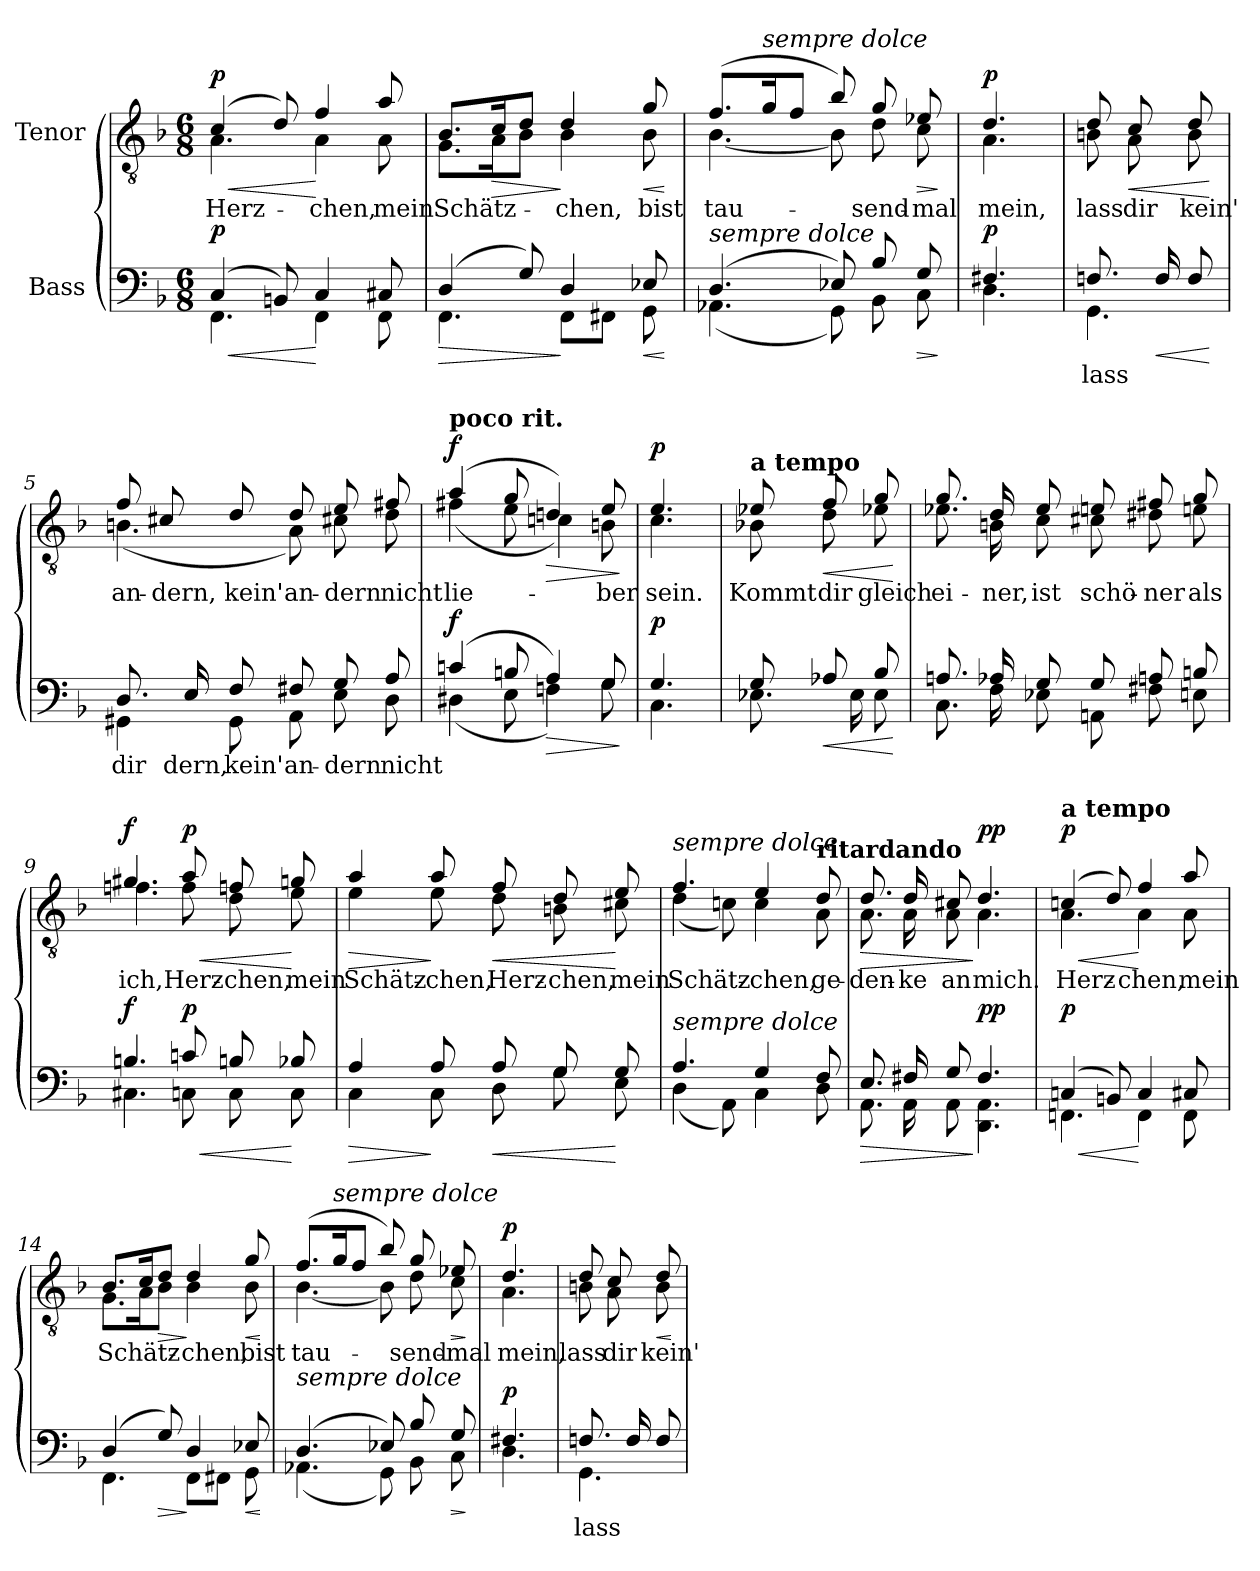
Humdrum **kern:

**kern	**text	**dynam	**kern	**text	**dynam
*part2	*part2	*part2	*part1	*part1	*part1
*staff2	*staff2	*staff2	*staff1	*staff1	*staff1
*I"Bass	*	*	*I"Tenor	*	*
*clefF4	*	*	*clefGv2	*	*
*k[b-]	*	*	*k[b-]	*	*
*M6/8	*	*	*M6/8	*	*
*MM66	*	*	*MM66	*	*
=1	=1	=1	=1	=1	=1
!	!	!	!LO:TX:a:B:t=Etwas lebhaft	!	!
!	!	!	!LO:TX:a:i:t=(doch nicht zu schnell)	!	!
!	!	!	!LO:TX:a:B:t=(	!	!
!	!	!	!LO:TX:a:B:t=-138)	!	!
!	!	!LO:HP:b	!	!LO:LY:b	!LO:HP:b
*^	*	*	*^	*	*
!	!	!	!LO:DY:n=1:b	!	!	!	!LO:DY:n=1:a
(4C/	4.FF\	.	< p	(4c/	4.A\	-Herz-	< p
8BBn/)	.	.	.	8d/)	.	.	.
!	!	!	!	!	!	!LO:LY:b	!
4C/	4FF\	.	[	4f/	4A\	-chen,	[
!	!	!	!	!	!	!LO:LY:b	!
8C#X/	8FF\	.	.	8a/	8A\	mein	.
=2	=2	=2	=2	=2	=2	=2	=2
!	!	!	!LO:HP:b	!	!	!LO:LY:b	!
(4D/	4.FF\	.	>	8.B-/L	8.G\L	Schätz-	.
!	!	!	!	!	!	!	!LO:HP:b
.	.	.	.	16c/K	16A\K	.	>
8G/)	.	.	.	8d/J	8B-\J	.	.
!	!	!	!	!	!	!LO:LY:b	!
4D/	8FF\L	.	]	4d/	4B-\	-chen,	]
.	8FF#X\J	.	.	.	.	.	.
!	!	!	!LO:HP:b	!	!	!LO:LY:b	!LO:HP:b
8E-X/	8GG\	.	<	8g/	8B-\	bist	<
*v	*v	*	*	*	*	*	*
*	*	*	*v	*v	*	*
.	.	[	.	.	[
=3	=3	=3	=3	=3	=3
*^	*	*	*	*	*
!LO:TX:a:i:t=sempre dolce	!	!	!	!	!	!
!	!	!	!	!	!LO:LY:b	!
*	*	*	*	*^	*	*
(4.D/	(4.AA-X\	.	.	(8.f/L	[4.B-\	tau-	.
!	!	!	!	!LO:TX:a:i:t=sempre dolce	!	!	!
.	.	.	.	16g/K	.	.	.
.	.	.	.	8f/J	.	.	.
8E-X/)	8GG\)	.	.	8b-/)	8B-\]	.	.
!	!	!	!	!	!	!LO:LY:b	!
8B-/	8BB-\	.	.	8g/	8d\	-send-	.
!	!	!	!LO:HP:b	!	!	!LO:LY:b	!LO:HP:b
8G/	8C\	.	>	8e-X/	8c\	-mal	>
*v	*v	*	*	*	*	*	*
*	*	*	*v	*v	*	*
.	.	]	.	.	]
=4	=4	=4	=4	=4	=4
*^	*	*	*	*	*
!	!	!	!LO:DY:b	!	!LO:LY:b	!LO:DY:a
*	*	*	*	*^	*	*
4.F#X/	4.D\	.	p	4.d/	4.A\	mein,	p
!!LO:LB:g=z	!!
=4X1	=4X1	=4X1	=4X1	=4X1	=4X1	=4X1	=4X1
!	!	!LO:LY:b	!LO:DY:b	!	!	!LO:LY:b	!LO:DY:a
8.Fn/	4.GG\	lass	other-dynamics	8d/	8Bn\	lass	other-dynamics
!	!	!	!	!	!	!LO:LY:b	!LO:HP:b
.	.	.	.	8c/	8A\	dir	<
!	!	!	!LO:HP:b	!	!	!	!
16F/	.	.	<	.	.	.	.
!	!	!	!	!	!	!LO:LY:b	!
8F/	.	.	.	8d/	8B\	kein'	.
*v	*v	*	*	*	*	*	*
*	*	*	*v	*v	*	*
.	.	[	.	.	[
=5	=5	=5	=5	=5	=5
!	!LO:LY:b	!	!	!	!
*^	*	*	*	*	*
!	!	!LO:LY:b	!	!	!LO:LY:b	!
*	*	*	*	*^	*	*
!	!	!	!	!	!	!LO:LY:b	!
8.D/	4GG#X\	dir	.	8f/	(4.Bn\	an-	.
!	!	!	!	!	!	!LO:LY:b	!
.	.	.	.	8c#X/	.	-dern,	.
!	!	!LO:LY:b	!	!	!	!	!
16E/	.	-dern,	.	.	.	.	.
!	!	!LO:LY:b	!	!	!	!	!
!	!	!LO:LY:b	!	!	!	!LO:LY:b	!
8F/	8GG#\	kein'	.	8d/	.	kein'	.
!	!	!LO:LY:b	!	!	!	!	!
!	!	!LO:LY:b	!	!	!	!LO:LY:b	!
8F#X/	8AA\	an-	.	8d/	8A\)	an-	.
!	!	!LO:LY:b	!	!	!	!	!
!	!	!LO:LY:b	!	!	!	!LO:LY:b	!
!	!	!	!	!	!	!LO:LY:b	!
8G/	8E\	-dern	.	8e/	8c#X\	-dern	.
!	!	!LO:LY:b	!	!	!	!	!
!	!	!LO:LY:b	!	!	!	!LO:LY:b	!
!	!	!	!	!	!	!LO:LY:b	!
8A/	8D\	nicht	.	8f#X/	8d\	nicht	.
=6	=6	=6	=6	=6	=6	=6	=6
!	!	!	!	!LO:TX:a:B:t=poco rit.	!	!	!
!	!	!	!LO:DY:b	!	!	!LO:LY:b	!LO:DY:a
(4cn/	(4D#X\	.	f	(4a/	(4f#X\	lie-	f
8Bn/	8E\	.	.	8g/	8e\	.	.
!	!	!	!LO:HP:b	!	!	!	!LO:HP:b
4A/)	4Fn\)	.	>	4dn/)	4cn\)	.	>
!	!	!	!	!	!	!LO:LY:b	!
8G/	8G\	.	.	8e/	8Bn\	-ber	.
*v	*v	*	*	*	*	*	*
*	*	*	*v	*v	*	*
.	.	]	.	.	]
=7	=7	=7	=7	=7	=7
*^	*	*	*	*	*
!	!	!	!LO:DY:b	!	!LO:LY:b	!LO:DY:a
*	*	*	*	*^	*	*
4.G/	4.C\	.	p	4.e/	4.c\	sein.	p
!!LO:LB:g=z	!!
=7X2	=7X2	=7X2	=7X2	=7X2	=7X2	=7X2	=7X2
!	!	!	!	!LO:TX:a:B:t=a tempo	!	!	!
!	!	!	!LO:DY:b	!	!	!LO:LY:b	!LO:DY:a
8G/	8.E-X\	.	other-dynamics	8e-X/	8B-X\	Kommt	other-dynamics
!	!	!	!LO:HP:b	!	!	!LO:LY:b	!LO:HP:b
8A-X/	.	.	<	8f/	8d\	dir	<
.	16E-\	.	.	.	.	.	.
!	!	!	!	!	!	!LO:LY:b	!
8B-/	8E-\	.	.	8g/	8e-X\	gleich	.
*v	*v	*	*	*	*	*	*
*	*	*	*v	*v	*	*
.	.	[	.	.	[
=8	=8	=8	=8	=8	=8
*^	*	*	*	*	*
!	!	!	!	!	!LO:LY:b	!
*	*	*	*	*^	*	*
8.An/	8.C\	.	.	8.g/	8.e-X\	ei-	.
!	!	!	!	!	!	!LO:LY:b	!
16A-X/	16F\	.	.	16d/	16Bn\	-ner,	.
!	!	!	!	!	!	!LO:LY:b	!
8G/	8E-X\	.	.	8e-/	8c\	ist	.
!	!	!	!	!	!	!LO:LY:b	!
8G/	8AAn\	.	.	8en/	8c#X\	schö-	.
!	!	!	!	!	!	!LO:LY:b	!
8An/	8F#X\	.	.	8f#X/	8d#X\	-ner	.
!	!	!	!	!	!	!LO:LY:b	!
8Bn/	8En\	.	.	8g/	8en\	als	.
=9	=9	=9	=9	=9	=9	=9	=9
!	!	!	!LO:DY:b	!	!	!LO:LY:b	!LO:DY:a
4.Bn/	4.C#X\	.	f	4.g#X/	4.fn\	ich,	f
!	!	!	!LO:HP:b	!	!	!LO:LY:b	!LO:HP:b
!	!	!	!LO:DY:n=1:b	!	!	!	!LO:DY:n=1:a
8cn/	8Cn\	.	< p	8a/	8f\	Herz-	< p
!	!	!	!	!	!	!LO:LY:b	!
8Bn/	8C\	.	.	8fn/	8d\	-chen,	.
!	!	!	!	!	!	!LO:LY:b	!
8B-X/	8C\	.	[	8gn/	8e\	mein	[
!!LO:LB:g=z	!!
=10	=10	=10	=10	=10	=10	=10	=10
!	!	!	!LO:HP:b	!	!	!LO:LY:b	!LO:HP:b
4A/	4C\	.	>	4a/	4e\	Schätz-	>
!	!	!	!	!	!	!LO:LY:b	!
8A/	8C\	.	]	8a/	8e\	-chen,	]
!	!	!	!LO:HP:b	!	!	!LO:LY:b	!LO:HP:b
8A/	8D\	.	<	8f/	8d\	Herz-	<
!	!	!	!	!	!	!LO:LY:b	!
8G/	8G\	.	.	8d/	8Bn\	-chen,	.
!	!	!	!	!	!	!LO:LY:b	!
8G/	8E\	.	[	8e/	8c#X\	mein	[
=11	=11	=11	=11	=11	=11	=11	=11
!	!	!	!	!LO:TX:a:i:t=sempre dolce	!	!	!
!LO:TX:a:i:t=sempre dolce	!	!	!	!	!	!	!
!	!	!	!	!	!	!LO:LY:b	!
4.A/	(4D\	.	.	4.f/	(4d\	Schätz-	.
.	8AA\)	.	.	.	8cn\)	.	.
!	!	!	!	!	!	!LO:LY:b	!
4G/	4C\	.	.	4e/	4c\	-chen,	.
!	!	!	!	!LO:TX:a:B:t=ritardando	!	!	!
!	!	!	!	!	!	!LO:LY:b	!
8F/	8D\	.	.	8d/	8A\	ge-	.
=12	=12	=12	=12	=12	=12	=12	=12
!	!	!	!LO:HP:b	!	!	!LO:LY:b	!LO:HP:b
8.E/	8.AA\	.	>	8.d/	8.A\	-den-	>
!	!	!	!	!	!	!LO:LY:b	!
16F#X/	16AA\	.	.	16d/	16A\	-ke	.
!	!	!	!	!	!	!LO:LY:b	!
8G/	8AA\	.	.	8c#X/	8A\	an	.
!	!	!	!LO:DY:n=1:b	!	!	!LO:LY:b	!LO:DY:n=1:a
4.F#/	4.DD\ 4.AA\	.	] pp	4.d/	4.A\	mich.	] pp
!!LO:LB:g=z	!!
=13	=13	=13	=13	=13	=13	=13	=13
!	!	!	!	!LO:TX:a:B:t=a tempo	!	!	!
!	!	!	!LO:HP:b	!	!	!LO:LY:b	!LO:HP:b
!	!	!	!LO:DY:n=1:b	!	!	!	!LO:DY:n=1:a
(4Cn/	4.FFn\	.	< p	(4cn/	4.A\	Herz-	< p
8BBn/)	.	.	.	8d/)	.	.	.
!	!	!	!	!	!	!LO:LY:b	!
4C/	4FF\	.	[	4f/	4A\	-chen,	[
!	!	!	!	!	!	!LO:LY:b	!
8C#X/	8FF\	.	.	8a/	8A\	mein	.
=14	=14	=14	=14	=14	=14	=14	=14
!	!	!	!	!	!	!LO:LY:b	!
(4D/	4.FF\	.	.	8.B-/L	8.G\L	Schätz-	.
.	.	.	.	16c/K	16A\K	.	.
!	!	!	!LO:HP:b	!	!	!	!LO:HP:b
8G/)	.	.	>	8d/J	8B-\J	.	>
!	!	!	!	!	!	!LO:LY:b	!
4D/	8FF\L	.	]	4d/	4B-\	-chen,	]
.	8FF#X\J	.	.	.	.	.	.
!	!	!	!LO:HP:b	!	!	!LO:LY:b	!LO:HP:b
8E-X/	8GG\	.	<	8g/	8B-\	bist	<
*v	*v	*	*	*	*	*	*
*	*	*	*v	*v	*	*
.	.	[	.	.	[
=15	=15	=15	=15	=15	=15
*^	*	*	*	*	*
!LO:TX:a:i:t=sempre dolce	!	!	!	!	!	!
!	!	!	!	!	!LO:LY:b	!
*	*	*	*	*^	*	*
(4.D/	(4.AA-X\	.	.	(8.f/L	[4.B-\	tau-	.
!	!	!	!	!LO:TX:a:i:t=sempre dolce	!	!	!
.	.	.	.	16g/K	.	.	.
.	.	.	.	8f/J	.	.	.
8E-X/)	8GG\)	.	.	8b-/)	8B-\]	.	.
!	!	!	!	!	!	!LO:LY:b	!
8B-/	8BB-\	.	.	8g/	8d\	-send-	.
!	!	!	!LO:HP:b	!	!	!LO:LY:b	!LO:HP:b
8G/	8C\	.	>	8e-X/	8c\	-mal	>
*v	*v	*	*	*	*	*	*
*	*	*	*v	*v	*	*
.	.	]	.	.	]
=16	=16	=16	=16	=16	=16
*^	*	*	*	*	*
!	!	!	!LO:DY:b	!	!LO:LY:b	!LO:DY:a
*	*	*	*	*^	*	*
4.F#X/	4.D\	.	p	4.d/	4.A\	mein,	p
!!LO:PB:g=z	!!
=16X3	=16X3	=16X3	=16X3	=16X3	=16X3	=16X3	=16X3
!	!	!LO:LY:b	!LO:DY:b	!	!	!LO:LY:b	!LO:DY:a
8.Fn/	4.GG\	lass	other-dynamics	8d/	8Bn\	lass	other-dynamics
!	!	!	!	!	!	!LO:LY:b	!
.	.	.	.	8c/	8A\	dir	.
16F/	.	.	.	.	.	.	.
!	!	!	!	!	!	!LO:LY:b	!LO:HP:b
8F/	.	.	.	8d/	8B\	kein'	<
*v	*v	*	*	*	*	*	*
*	*	*	*v	*v	*	*
.	.	.	.	.	[
=	=	=	=	=	=
*-	*-	*-	*-	*-	*-
